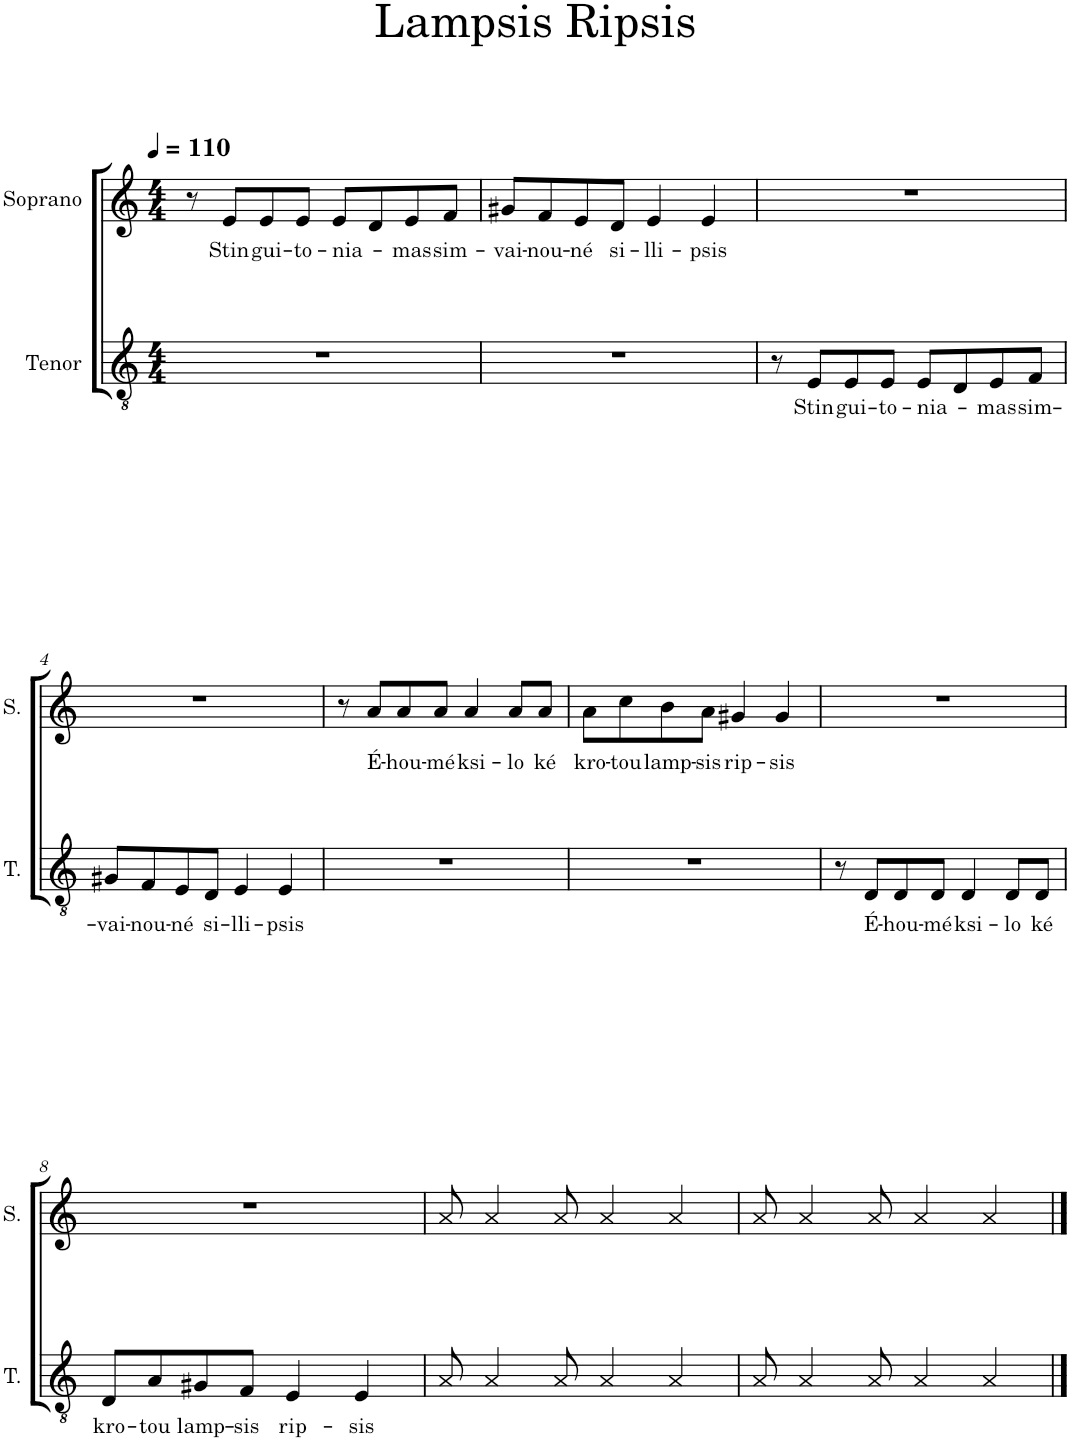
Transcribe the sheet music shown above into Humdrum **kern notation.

**kern	**text	**kern	**text
*part2	*part2	*part1	*part1
*staff2	*staff2	*staff1	*staff1
*I"Tenor	*	*I"Soprano	*
*I'T.	*	*I'S.	*
*clefGv2	*	*clefG2	*
*k[]	*	*k[]	*
*M4/4	*	*M4/4	*
*MM110	*	*MM110	*
=1	=1	=1	=1
1r	.	8r	.
!	!	!	!LO:LY:b
.	.	8e/L	Stin
!	!	!	!LO:LY:b
.	.	8e/	gui-
!	!	!	!LO:LY:b
.	.	8e/J	-to-
!	!	!	!LO:LY:b
.	.	8e/L	-nia-
.	.	8d/	.
!	!	!	!LO:LY:b
.	.	8e/	-mas
!	!	!	!LO:LY:b
.	.	8f/J	sim-
=2	=2	=2	=2
!	!	!	!LO:LY:b
1r	.	8g#X/L	-vai-
!	!	!	!LO:LY:b
.	.	8f/	-nou-
!	!	!	!LO:LY:b
.	.	8e/	-né
!	!	!	!LO:LY:b
.	.	8d/J	si-
!	!	!	!LO:LY:b
.	.	4e/	-lli-
!	!	!	!LO:LY:b
.	.	4e/	-psis
=3	=3	=3	=3
8r	.	1r	.
!	!LO:LY:b	!	!
8E/L	Stin	.	.
!	!LO:LY:b	!	!
8E/	gui-	.	.
!	!LO:LY:b	!	!
8E/J	-to-	.	.
!	!LO:LY:b	!	!
8E/L	-nia-	.	.
8D/	.	.	.
!	!LO:LY:b	!	!
8E/	-mas	.	.
!	!LO:LY:b	!	!
8F/J	sim-	.	.
!!LO:LB:g=z
=4	=4	=4	=4
!	!LO:LY:b	!	!
8G#X/L	-vai-	1r	.
!	!LO:LY:b	!	!
8F/	-nou-	.	.
!	!LO:LY:b	!	!
8E/	-né	.	.
!	!LO:LY:b	!	!
8D/J	si-	.	.
!	!LO:LY:b	!	!
4E/	-lli-	.	.
!	!LO:LY:b	!	!
4E/	-psis	.	.
=5	=5	=5	=5
1r	.	8r	.
!	!	!	!LO:LY:b
.	.	8a/L	É-
!	!	!	!LO:LY:b
.	.	8a/	-hou-
!	!	!	!LO:LY:b
.	.	8a/J	-mé
!	!	!	!LO:LY:b
.	.	4a/	ksi-
!	!	!	!LO:LY:b
.	.	8a/L	-lo
!	!	!	!LO:LY:b
.	.	8a/J	ké
=6	=6	=6	=6
!	!	!	!LO:LY:b
1r	.	8a\L	kro-
!	!	!	!LO:LY:b
.	.	8cc\	-tou
!	!	!	!LO:LY:b
.	.	8b\	lamp-
!	!	!	!LO:LY:b
.	.	8a\J	-sis
!	!	!	!LO:LY:b
.	.	4g#X/	rip-
!	!	!	!LO:LY:b
.	.	4g#/	-sis
=7	=7	=7	=7
8r	.	1r	.
!	!LO:LY:b	!	!
8D/L	É-	.	.
!	!LO:LY:b	!	!
8D/	-hou-	.	.
!	!LO:LY:b	!	!
8D/J	-mé	.	.
!	!LO:LY:b	!	!
4D/	ksi-	.	.
!	!LO:LY:b	!	!
8D/L	-lo	.	.
!	!LO:LY:b	!	!
8D/J	ké	.	.
!!LO:LB:g=z
=8	=8	=8	=8
!	!LO:LY:b	!	!
8D/L	kro-	1r	.
!	!LO:LY:b	!	!
8A/	-tou	.	.
!	!LO:LY:b	!	!
8G#X/	lamp-	.	.
!	!LO:LY:b	!	!
8F/J	-sis	.	.
!	!LO:LY:b	!	!
4E/	rip-	.	.
!	!LO:LY:b	!	!
4E/	-sis	.	.
=9	=9	=9	=9
8A/	.	8a/	.
4A/	.	4a/	.
8A/	.	8a/	.
4A/	.	4a/	.
4A/	.	4a/	.
=10	=10	=10	=10
8A/	.	8a/	.
4A/	.	4a/	.
8A/	.	8a/	.
4A/	.	4a/	.
4A/	.	4a/	.
==	==	==	==
*-	*-	*-	*-
